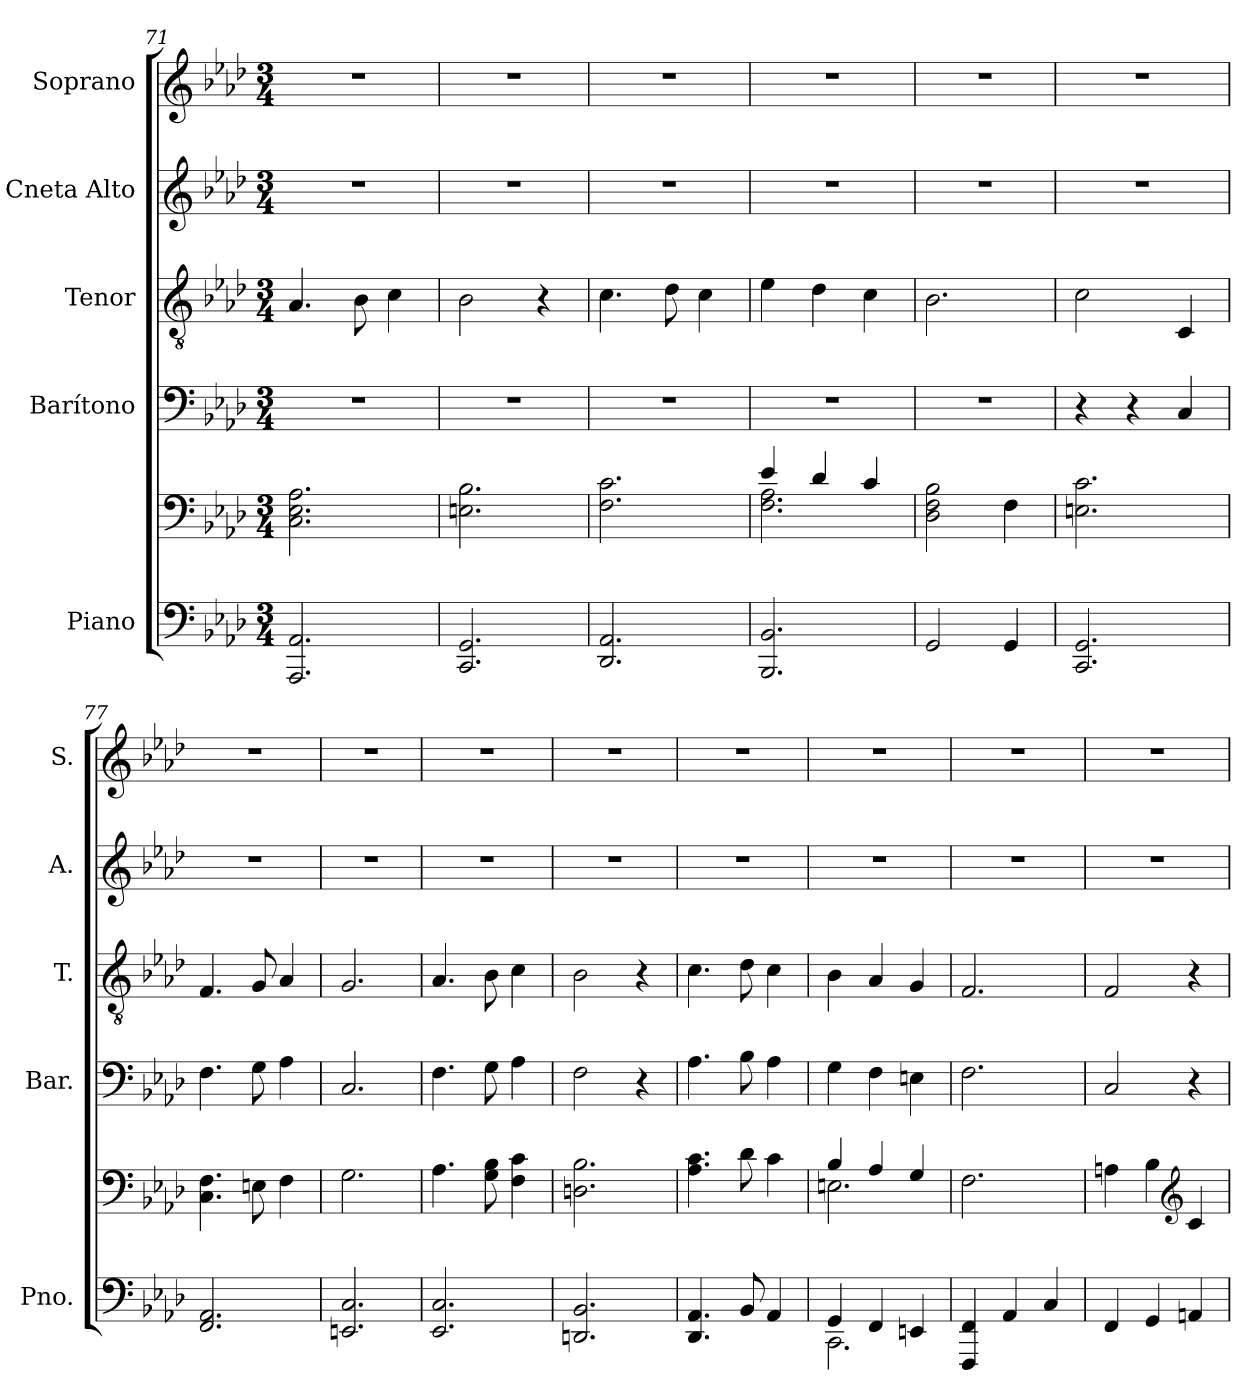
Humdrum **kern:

**kern	**kern	**kern	**kern	**kern	**kern
*part5	*part5	*part4	*part3	*part2	*part1
*staff6	*staff5	*staff4	*staff3	*staff2	*staff1
*I"Piano	*	*I"Barítono	*I"Tenor	*I"Cneta Alto	*I"Soprano
*I'Pno.	*	*I'Bar.	*I'T.	*I'A.	*I'S.
*clefF4	*clefF4	*clefF4	*clefGv2	*clefG2	*clefG2
*k[b-e-a-d-]	*k[b-e-a-d-]	*k[b-e-a-d-]	*k[b-e-a-d-]	*k[b-e-a-d-]	*k[b-e-a-d-]
*M3/4	*M3/4	*M3/4	*M3/4	*M3/4	*M3/4
=71	=71	=71	=71	=71	=71
2.AAA-/ 2.AA-/	2.C\ 2.E-\ 2.A-\	2.r	4.A-/	2.r	2.r
.	.	.	8B-\	.	.
.	.	.	4c\	.	.
=72	=72	=72	=72	=72	=72
2.CC/ 2.GG/	2.En\ 2.B-\	2.r	2B-\	2.r	2.r
.	.	.	4r	.	.
=73	=73	=73	=73	=73	=73
2.DD-/ 2.AA-/	2.F\ 2.c\	2.r	4.c\	2.r	2.r
.	.	.	8d-\	.	.
.	.	.	4c\	.	.
=74	=74	=74	=74	=74	=74
*	*^	*	*	*	*
2.BBB-/ 2.BB-/	4e-/	2.F\ 2.A-\	2.r	4e-\	2.r	2.r
.	4d-/	.	.	4d-\	.	.
.	4c/	.	.	4c\	.	.
*	*v	*v	*	*	*	*
=75	=75	=75	=75	=75	=75
2GG/	2D-\ 2F\ 2B-\	2.r	2.B-\	2.r	2.r
4GG/	4F\	.	.	.	.
=76	=76	=76	=76	=76	=76
2.CC/ 2.GG/	2.En\ 2.c\	4r	2c\	2.r	2.r
.	.	4r	.	.	.
.	.	4C/	4C/	.	.
=77	=77	=77	=77	=77	=77
2.FF/ 2.AA-/	4.C\ 4.F\	4.F\	4.F/	2.r	2.r
.	8En\	8G\	8G/	.	.
.	4F\	4A-\	4A-/	.	.
=78	=78	=78	=78	=78	=78
2.EEn/ 2.C/	2.G\	2.C/	2.G/	2.r	2.r
=79	=79	=79	=79	=79	=79
2.EE-/ 2.C/	4.A-\	4.F\	4.A-/	2.r	2.r
.	8G\ 8B-\	8G\	8B-\	.	.
.	4F\ 4c\	4A-\	4c\	.	.
=80	=80	=80	=80	=80	=80
2.DDn/ 2.BB-/	2.Dn\ 2.B-\	2F\	2B-\	2.r	2.r
.	.	4r	4r	.	.
=81	=81	=81	=81	=81	=81
4.DD-/ 4.AA-/	4.A-\ 4.c\	4.A-\	4.c\	2.r	2.r
8BB-/	8d-\	8B-\	8d-\	.	.
4AA-/	4c\	4A-\	4c\	.	.
=82	=82	=82	=82	=82	=82
*^	*^	*	*	*	*
4GG/	2.CC\	4B-/	2.En\	4G\	4B-\	2.r	2.r
4FF/	.	4A-/	.	4F\	4A-/	.	.
4EEn/	.	4G/	.	4En\	4G/	.	.
*v	*v	*	*	*	*	*	*
*	*v	*v	*	*	*	*
=83	=83	=83	=83	=83	=83
4FFF/ 4FF/	2.F\	2.F\	2.F/	2.r	2.r
4AA-/	.	.	.	.	.
4C/	.	.	.	.	.
=84	=84	=84	=84	=84	=84
4FF/	4An\	2C/	2F/	2.r	2.r
4GG/	4B-\	.	.	.	.
*	*clefG2	*	*	*	*
4AAn/	4c/	4r	4r	.	.
=	=	=	=	=	=
*-	*-	*-	*-	*-	*-
